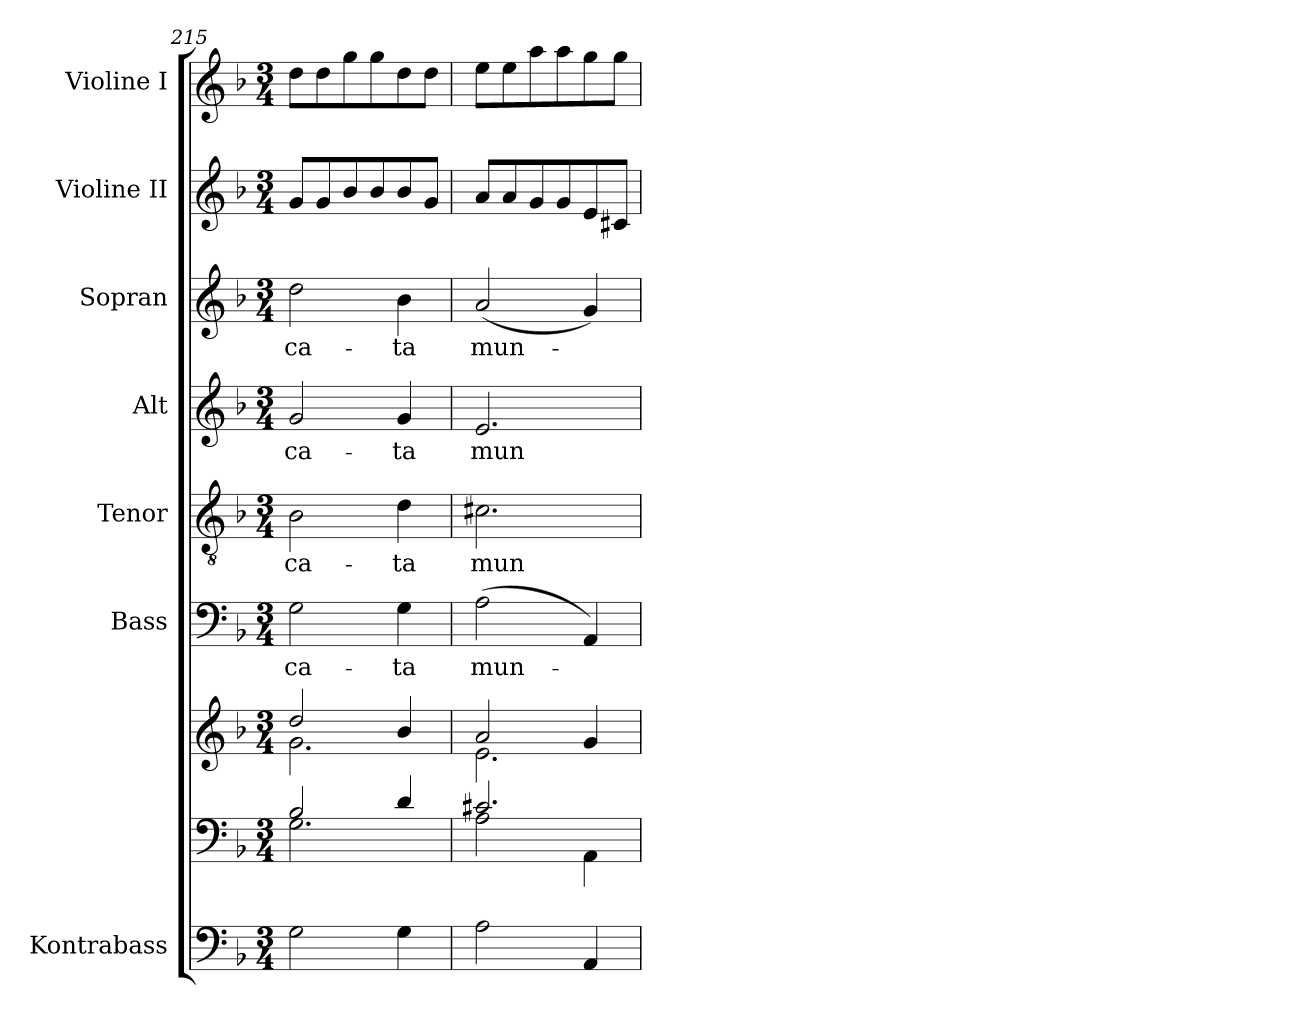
**kern	**kern	**kern	**kern	**text	**kern	**text	**kern	**text	**kern	**text	**kern	**kern
*part8	*part7	*part7	*part6	*part6	*part5	*part5	*part4	*part4	*part3	*part3	*part2	*part1
*staff9	*staff8	*staff7	*staff6	*staff6	*staff5	*staff5	*staff4	*staff4	*staff3	*staff3	*staff2	*staff1
*I"Kontrabass	*	*	*I"Bass	*	*I"Tenor	*	*I"Alt	*	*I"Sopran	*	*I"Violine II	*I"Violine I
*I'Kb.	*	*	*I'B.	*	*I'T.	*	*I'A.	*	*I'S.	*	*I'Vl. II	*I'Vl. I
*clefF4	*clefF4	*clefG2	*clefF4	*	*clefGv2	*	*clefG2	*	*clefG2	*	*clefG2	*clefG2
*ITrd7c12	*	*	*	*	*	*	*	*	*	*	*	*
*k[b-]	*k[b-]	*k[b-]	*k[b-]	*	*k[b-]	*	*k[b-]	*	*k[b-]	*	*k[b-]	*k[b-]
*F:	*F:	*F:	*F:	*	*F:	*	*F:	*	*F:	*	*F:	*F:
*M3/4	*M3/4	*M3/4	*M3/4	*	*M3/4	*	*M3/4	*	*M3/4	*	*M3/4	*M3/4
=215	=215	=215	=215	=215	=215	=215	=215	=215	=215	=215	=215	=215
*	*^	*^	*	*	*	*	*	*	*	*	*	*
!	!	!	!	!	!	!LO:LY:b	!	!LO:LY:b	!	!LO:LY:b	!	!LO:LY:b	!	!
2GG\	2B-/	2.G\	2dd/	2.g\	2G\	-ca-	2B-\	-ca-	2g/	-ca-	2dd\	-ca-	8g/L	8dd\L
.	.	.	.	.	.	.	.	.	.	.	.	.	8g/	8dd\
.	.	.	.	.	.	.	.	.	.	.	.	.	8b-/	8gg\
.	.	.	.	.	.	.	.	.	.	.	.	.	8b-/	8gg\
!	!	!	!	!	!	!LO:LY:b	!	!LO:LY:b	!	!LO:LY:b	!	!LO:LY:b	!	!
4GG\	4d/	.	4b-/	.	4G\	-ta	4d\	-ta	4g/	-ta	4b-\	-ta	8b-/	8dd\
.	.	.	.	.	.	.	.	.	.	.	.	.	8g/J	8dd\J
=216	=216	=216	=216	=216	=216	=216	=216	=216	=216	=216	=216	=216	=216	=216
!	!	!	!	!	!	!LO:LY:b	!	!LO:LY:b	!	!LO:LY:b	!	!LO:LY:b	!	!
2AA\	2.c#X/	2A\	2a/	2.e\	(>2A\	mun-	2.c#X\	mun-	2.e/	mun-	(<2a/	mun-	8a/L	8ee\L
.	.	.	.	.	.	.	.	.	.	.	.	.	8a/	8ee\
.	.	.	.	.	.	.	.	.	.	.	.	.	8g/	8aa\
.	.	.	.	.	.	.	.	.	.	.	.	.	8g/	8aa\
4AAA/	.	4AA\	4g/	.	4AA/)	.	.	.	.	.	4g/)	.	8e/	8gg\
.	.	.	.	.	.	.	.	.	.	.	.	.	8c#X/J	8gg\J
*	*v	*v	*	*	*	*	*	*	*	*	*	*	*	*
*	*	*v	*v	*	*	*	*	*	*	*	*	*	*
=	=	=	=	=	=	=	=	=	=	=	=	=
*-	*-	*-	*-	*-	*-	*-	*-	*-	*-	*-	*-	*-
